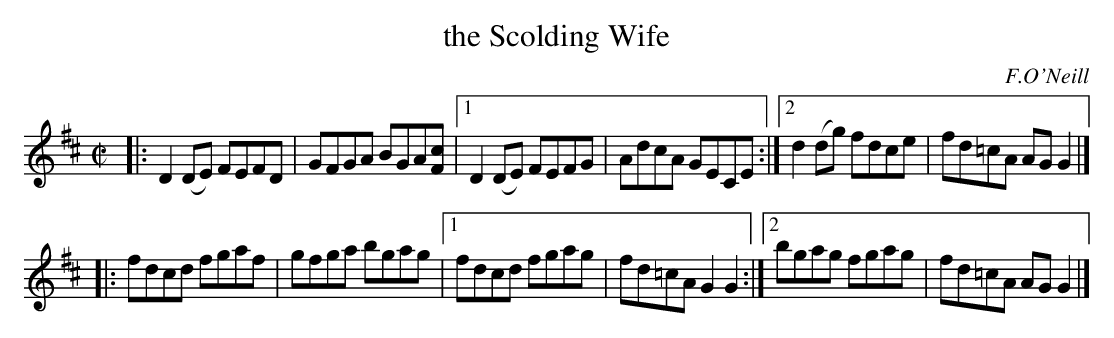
X:1
T: the Scolding Wife
O: F.O'Neill
M: C|
L: 1/8
K: D	% and/or G
|:\
D2 (DE) FEFD | GFGA BGA[Fc] |\
[1 D2 (DE) FEFG | AdcA  GECE :|\
[2 d2 (dg) fdce | fd=cA AG G2 |]
|:\
fdcd    fgaf | gfga bgag |\
[1 fdcd    fgag | fd=cA G2 G2 :|\
[2 bgag    fgag | fd=cA AG G2 |]
